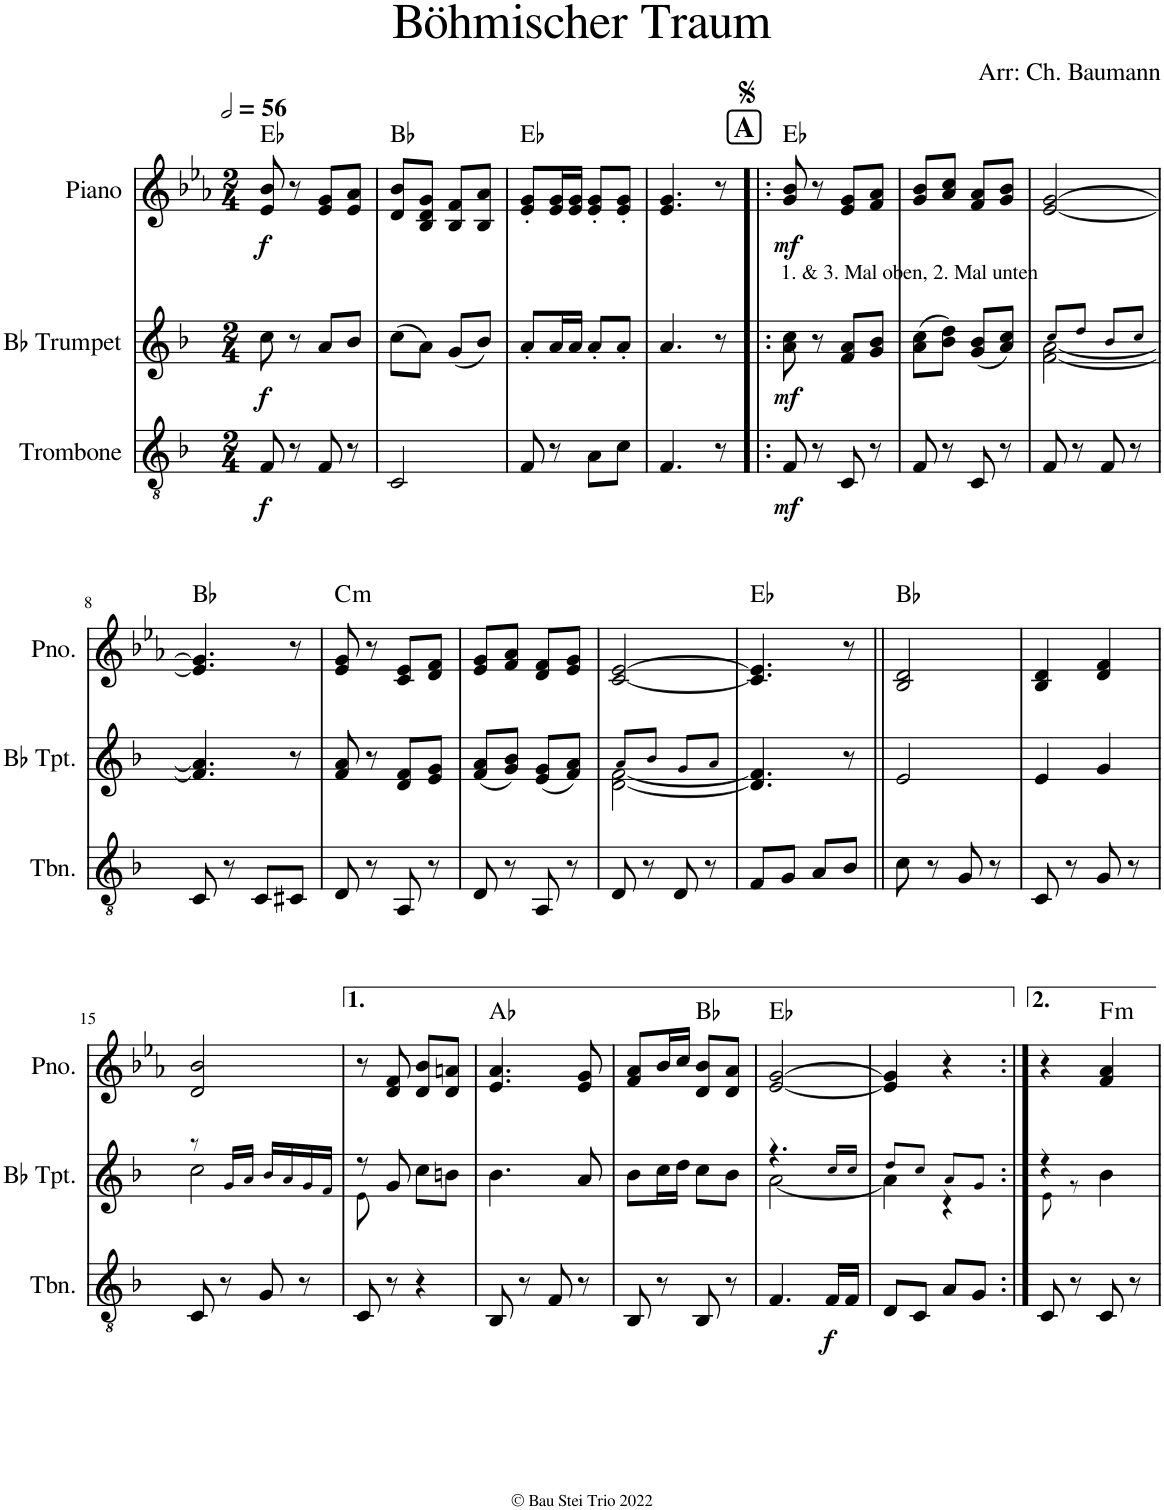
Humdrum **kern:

**kern	**dynam	**kern	**dynam	**kern	**dynam	**harte
*part3	*part3	*part2	*part2	*part1	*part1	*part1
*staff3	*staff3	*staff2	*staff2	*staff1	*staff1	*
*I"Trombone	*	*I"Bb Trumpet	*	*I"Piano	*	*
*I'Tbn.	*	*I'Bb Tpt.	*	*I'Pno.	*	*
*clefGv2	*	*clefG2	*	*clefG2	*	*
*Trd1c2	*	*Trd1c2	*	*	*	*
*k[b-]	*	*k[b-]	*	*k[b-e-a-]	*	*
*M2/4	*	*M2/4	*	*M2/4	*	*
*MM112	*	*MM112	*	*MM112	*	*
=1	=1	=1	=1	=1	=1	=1
!	!LO:DY:b	!	!LO:DY:b	!	!LO:DY:b	!
8F/	f	8cc\	f	8e-/ 8b-/	f	Eb:maj
8r	.	8r	.	8r	.	.
8F/	.	8a/L	.	8e-/ 8g/L	.	.
8r	.	8b-/J	.	8e-/ 8a-/J	.	.
=2	=2	=2	=2	=2	=2	=2
2C/	.	(8cc\L	.	8d/ 8b-/L	.	Bb:maj
.	.	8a\J)	.	8B-/ 8d/ 8g/J	.	.
.	.	(8g/L	.	8B-/ 8f/L	.	.
.	.	8b-/J)	.	8B-/ 8a-/J	.	.
=3	=3	=3	=3	=3	=3	=3
8F/	.	8a'/L	.	8e-/' 8g/'L	.	Eb:maj
8r	.	16a/L	.	16e-/ 16g/L	.	.
.	.	16a/JJ	.	16e-/ 16g/JJ	.	.
8A\L	.	8a'/L	.	8e-/' 8g/'L	.	.
8c\J	.	8a'/J	.	8e-/' 8g/'J	.	.
=4	=4	=4	=4	=4	=4	=4
4.F/	.	4.a/	.	4.e-/ 4.g/	.	.
8r	.	8r	.	8r	.	.
!!LO:REH:place=s1:a:B:cj:fs=14:t=A
=5!|:	=5!|:	=5!|:	=5!|:	=5!|:	=5!|:	=5!|:
!	!	!LO:TX:a:t=1. & 3. Mal oben, 2. Mal unten	!	!	!	!
!	!LO:DY:b	!	!LO:DY:b	!	!LO:DY:b	!
8F/	mf	8a\ 8cc\	mf	8g/ 8b-/	mf	Eb:maj
8r	.	8r	.	8r	.	.
8C/	.	8f/ 8a/L	.	8e-/ 8g/L	.	.
8r	.	8g/ 8b-/J	.	8f/ 8a-/J	.	.
=6	=6	=6	=6	=6	=6	=6
8F/	.	(8a\ 8cc\L	.	8g/ 8b-/L	.	.
8r	.	8b-\ 8dd\J)	.	8a-/ 8cc/J	.	.
8C/	.	(8g/ 8b-/L	.	8f/ 8a-/L	.	.
8r	.	8a/ 8cc/J)	.	8g/ 8b-/J	.	.
=7	=7	=7	=7	=7	=7	=7
*	*	*^	*	*	*	*
8F/	.	8cc/L	[2f\ [2a\	.	[2e-/ [2g/	.	.
8r	.	8dd/J	.	.	.	.	.
8F/	.	8b-/L	.	.	.	.	.
8r	.	8cc/J	.	.	.	.	.
*	*	*v	*v	*	*	*	*
!!LO:LB:g=z
=8	=8	=8	=8	=8	=8	=8
8C/	.	4.f/] 4.a/]	.	4.e-/] 4.g/]	.	Bb:maj
8r	.	.	.	.	.	.
8C/L	.	.	.	.	.	.
8C#X/J	.	8r	.	8r	.	.
=9	=9	=9	=9	=9	=9	=9
!	!	!	!	!	!	!LO:H:kt=m
8D/	.	8f/ 8a/	.	8e-/ 8g/	.	C:min
8r	.	8r	.	8r	.	.
8AA/	.	8d/ 8f/L	.	8c/ 8e-/L	.	.
8r	.	8e/ 8g/J	.	8d/ 8f/J	.	.
=10	=10	=10	=10	=10	=10	=10
8D/	.	(8f/ 8a/L	.	8e-/ 8g/L	.	.
8r	.	8g/ 8b-/J)	.	8f/ 8a-/J	.	.
8AA/	.	(8e/ 8g/L	.	8d/ 8f/L	.	.
8r	.	8f/ 8a/J)	.	8e-/ 8g/J	.	.
=11	=11	=11	=11	=11	=11	=11
*	*	*^	*	*	*	*
8D/	.	8a/L	[2d\ [2f\	.	[2c/ [2e-/	.	.
8r	.	8b-/J	.	.	.	.	.
8D/	.	8g/L	.	.	.	.	.
8r	.	8a/J	.	.	.	.	.
*	*	*v	*v	*	*	*	*
=12	=12	=12	=12	=12	=12	=12
8F/L	.	4.d/] 4.f/]	.	4.c/] 4.e-/]	.	Eb:maj
8G/J	.	.	.	.	.	.
8A/L	.	.	.	.	.	.
8B-/J	.	8r	.	8r	.	.
=13||	=13||	=13||	=13||	=13||	=13||	=13||
8c\	.	2e/	.	2B-/ 2d/	.	Bb:maj
8r	.	.	.	.	.	.
8G/	.	.	.	.	.	.
8r	.	.	.	.	.	.
=14	=14	=14	=14	=14	=14	=14
8C/	.	4e/	.	4B-/ 4d/	.	.
8r	.	.	.	.	.	.
8G/	.	4g/	.	4d/ 4f/	.	.
8r	.	.	.	.	.	.
!!LO:LB:g=z
=15	=15	=15	=15	=15	=15	=15
*	*	*^	*	*	*	*
8C/	.	8r	2cc\	.	2d/ 2b-/	.	.
8r	.	16g/LL	.	.	.	.	.
.	.	16a/JJ	.	.	.	.	.
8G/	.	16b-/LL	.	.	.	.	.
.	.	16a/	.	.	.	.	.
8r	.	16g/	.	.	.	.	.
.	.	16f/JJ	.	.	.	.	.
=16	=16	=16	=16	=16	=16	=16	=16
8C/	.	8r	8e\	.	8r	.	.
8r	.	8g/	4.ryy	.	8d/ 8f/	.	.
4r	.	8cc\L	.	.	8d/ 8b-/L	.	.
.	.	8bn\J	.	.	8d/ 8an/J	.	.
*	*	*v	*v	*	*	*	*
=17	=17	=17	=17	=17	=17	=17
8BB-/	.	4.b-\	.	4.e-/ 4.a-/	.	Ab:maj
8r	.	.	.	.	.	.
8F/	.	.	.	.	.	.
8r	.	8a/	.	8e-/ 8g/	.	.
=18	=18	=18	=18	=18	=18	=18
8BB-/	.	8b-\L	.	8f/ 8a-/L	.	.
8r	.	16cc\L	.	16b-/L	.	.
.	.	16dd\JJ	.	16cc/JJ	.	.
8BB-/	.	8cc\L	.	8d/ 8b-/L	.	Bb:maj
8r	.	8b-\J	.	8d/ 8a-/J	.	.
=19	=19	=19	=19	=19	=19	=19
*	*	*^	*	*	*	*
4.F/	.	4.r	[2a\	.	[2e-/ [2g/	.	Eb:maj
!	!LO:DY:b	!	!	!	!	!	!
16F/LL	f	16cc/LL	.	.	.	.	.
16F/JJ	.	16cc/JJ	.	.	.	.	.
=20	=20	=20	=20	=20	=20	=20	=20
8D/L	.	8dd/L	4a\]	.	4e-/] 4g/]	.	.
8C/J	.	8cc/J	.	.	.	.	.
8A/L	.	8a/L	4r	.	4r	.	.
8G/J	.	8g/J	.	.	.	.	.
=21:|!	=21:|!	=21:|!	=21:|!	=21:|!	=21:|!	=21:|!	=21:|!
8C/	.	4r	8e\	.	4r	.	.
8r	.	.	8r	.	.	.	.
!	!	!	!	!	!	!	!LO:H:kt=m
8C/	.	4b-\	4ryy	.	4f/ 4a-/	.	F:min
8r	.	.	.	.	.	.	.
*	*	*v	*v	*	*	*	*
=	=	=	=	=	=	=
*-	*-	*-	*-	*-	*-	*-
